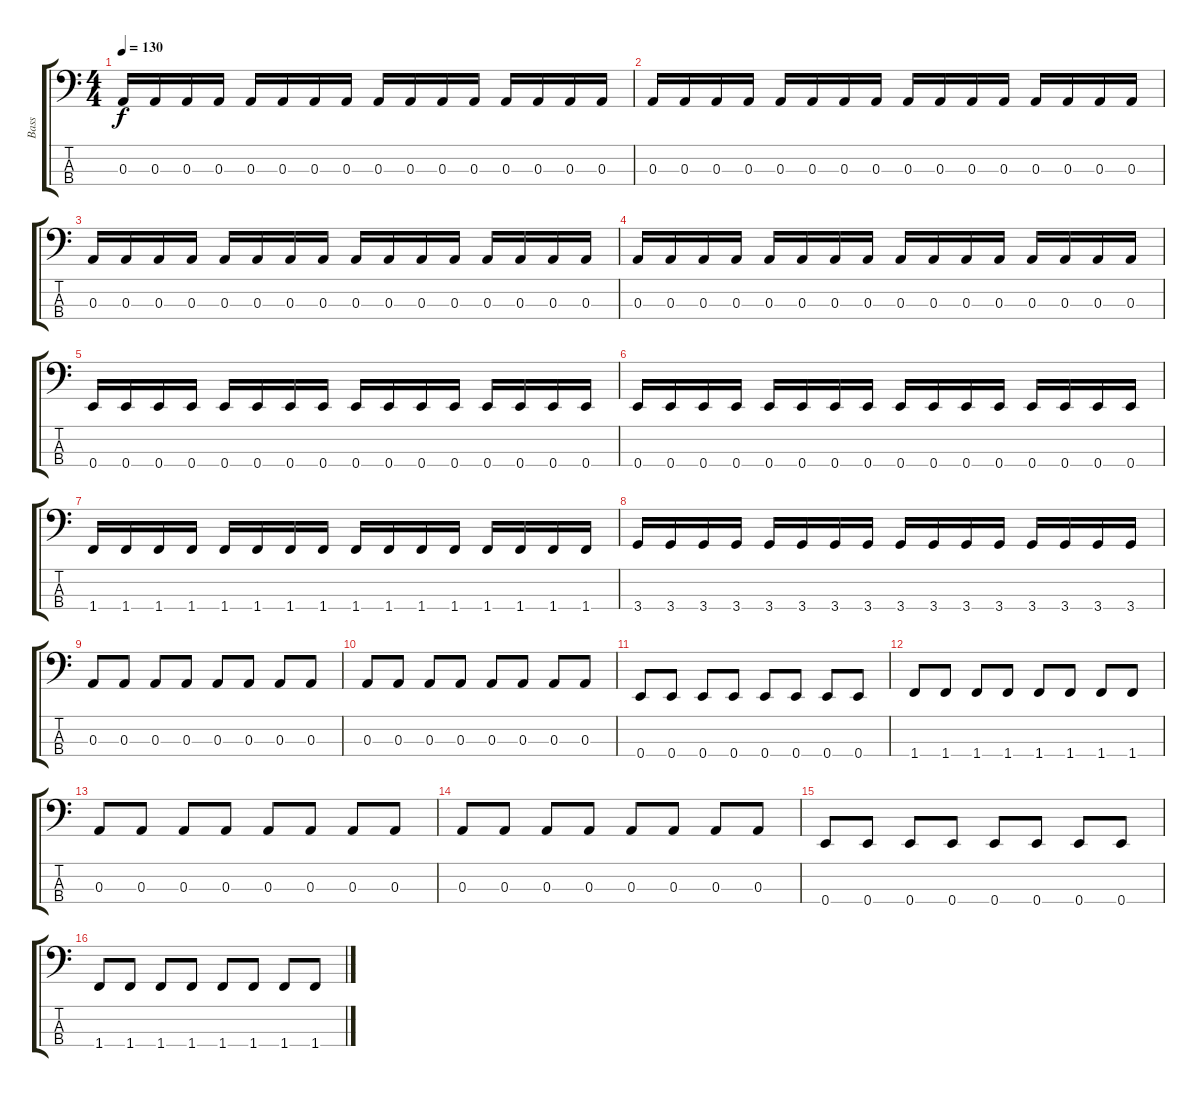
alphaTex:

\track ("Bass" "Bass") {instrument electricbassfinger}
\staff {score tabs}
\tuning (G2 D2 A1 E1) {hide}
\ts (4 4)
\tempo 130
\clef f4
\ks c
0.3.16{dy f} 0.3.16 0.3.16 0.3.16 0.3.16 0.3.16 0.3.16 0.3.16 0.3.16 0.3.16 0.3.16 0.3.16 0.3.16 0.3.16 0.3.16 0.3.16 |
0.3.16 0.3.16 0.3.16 0.3.16 0.3.16 0.3.16 0.3.16 0.3.16 0.3.16 0.3.16 0.3.16 0.3.16 0.3.16 0.3.16 0.3.16 0.3.16 |
0.3.16 0.3.16 0.3.16 0.3.16 0.3.16 0.3.16 0.3.16 0.3.16 0.3.16 0.3.16 0.3.16 0.3.16 0.3.16 0.3.16 0.3.16 0.3.16 |
0.3.16 0.3.16 0.3.16 0.3.16 0.3.16 0.3.16 0.3.16 0.3.16 0.3.16 0.3.16 0.3.16 0.3.16 0.3.16 0.3.16 0.3.16 0.3.16 |
0.4.16 0.4.16 0.4.16 0.4.16 0.4.16 0.4.16 0.4.16 0.4.16 0.4.16 0.4.16 0.4.16 0.4.16 0.4.16 0.4.16 0.4.16 0.4.16 |
0.4.16 0.4.16 0.4.16 0.4.16 0.4.16 0.4.16 0.4.16 0.4.16 0.4.16 0.4.16 0.4.16 0.4.16 0.4.16 0.4.16 0.4.16 0.4.16 |
1.4.16 1.4.16 1.4.16 1.4.16 1.4.16 1.4.16 1.4.16 1.4.16 1.4.16 1.4.16 1.4.16 1.4.16 1.4.16 1.4.16 1.4.16 1.4.16 |
3.4.16 3.4.16 3.4.16 3.4.16 3.4.16 3.4.16 3.4.16 3.4.16 3.4.16 3.4.16 3.4.16 3.4.16 3.4.16 3.4.16 3.4.16 3.4.16 |
0.3.8 0.3.8 0.3.8 0.3.8 0.3.8 0.3.8 0.3.8 0.3.8 |
0.3.8 0.3.8 0.3.8 0.3.8 0.3.8 0.3.8 0.3.8 0.3.8 |
0.4.8 0.4.8 0.4.8 0.4.8 0.4.8 0.4.8 0.4.8 0.4.8 |
1.4.8 1.4.8 1.4.8 1.4.8 1.4.8 1.4.8 1.4.8 1.4.8 |
0.3.8 0.3.8 0.3.8 0.3.8 0.3.8 0.3.8 0.3.8 0.3.8 |
0.3.8 0.3.8 0.3.8 0.3.8 0.3.8 0.3.8 0.3.8 0.3.8 |
0.4.8 0.4.8 0.4.8 0.4.8 0.4.8 0.4.8 0.4.8 0.4.8 |
1.4.8 1.4.8 1.4.8 1.4.8 1.4.8 1.4.8 1.4.8 1.4.8
